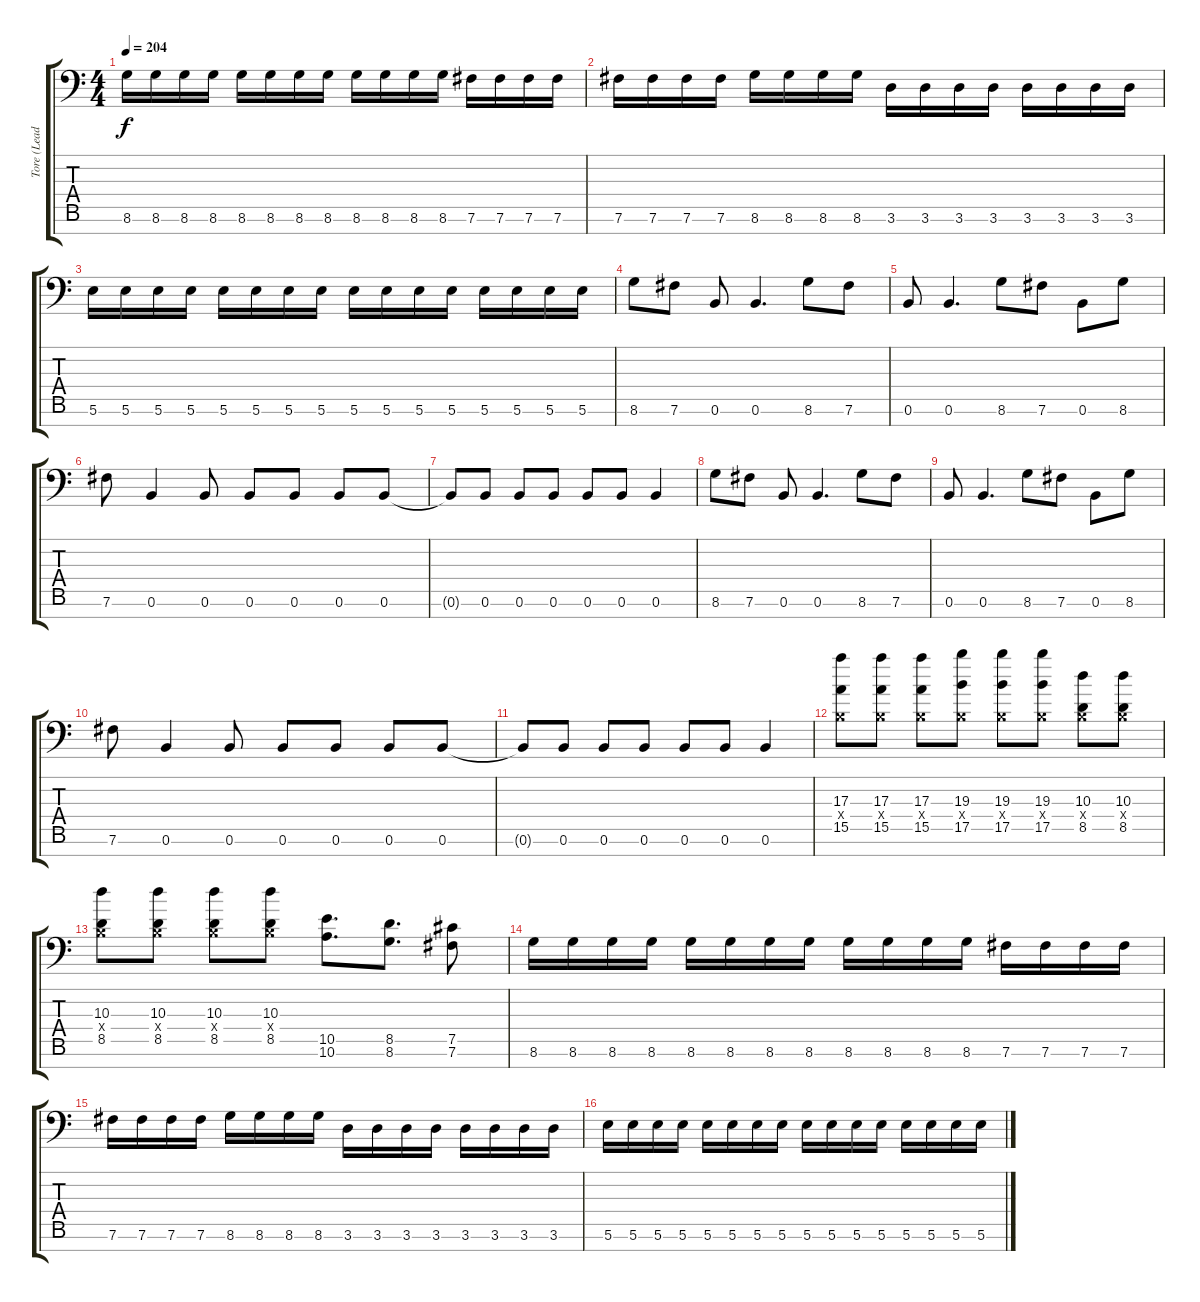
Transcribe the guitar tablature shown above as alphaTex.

\track ("Tore (Lead Guitar)" "Tore (Lead") {instrument distortionguitar}
\staff {score tabs}
\tuning (Db4 Ab3 E3 B2 Gb2 B1 Gb1) {hide}
\ts (4 4)
\tempo 204
\clef f4
\ks c
8.6.16{dy f} 8.6.16 8.6.16 8.6.16 8.6.16 8.6.16 8.6.16 8.6.16 8.6.16 8.6.16 8.6.16 8.6.16 7.6.16 7.6.16 7.6.16 7.6.16 |
7.6.16 7.6.16 7.6.16 7.6.16 8.6.16 8.6.16 8.6.16 8.6.16 3.6.16 3.6.16 3.6.16 3.6.16 3.6.16 3.6.16 3.6.16 3.6.16 |
5.6.16 5.6.16 5.6.16 5.6.16 5.6.16 5.6.16 5.6.16 5.6.16 5.6.16 5.6.16 5.6.16 5.6.16 5.6.16 5.6.16 5.6.16 5.6.16 |
8.6.8 7.6.8 0.6.8 0.6.4{d} 8.6.8 7.6.8 |
0.6.8 0.6.4{d} 8.6.8 7.6.8 0.6.8 8.6.8 |
7.6.8 0.6.4 0.6.8 0.6.8 0.6.8 0.6.8 0.6.8 |
0.6{t}.8 0.6.8 0.6.8 0.6.8 0.6.8 0.6.8 0.6.4 |
8.6.8 7.6.8 0.6.8 0.6.4{d} 8.6.8 7.6.8 |
0.6.8 0.6.4{d} 8.6.8 7.6.8 0.6.8 8.6.8 |
7.6.8 0.6.4 0.6.8 0.6.8 0.6.8 0.6.8 0.6.8 |
0.6{t}.8 0.6.8 0.6.8 0.6.8 0.6.8 0.6.8 0.6.4 |
(17.3 0.4{x} 15.5).8 (17.3 0.4{x} 15.5).8 (17.3 0.4{x} 15.5).8 (19.3 0.4{x} 17.5).8 (19.3 0.4{x} 17.5).8 (19.3 0.4{x} 17.5).8 (10.3 0.4{x} 8.5).8 (10.3 0.4{x} 8.5).8 |
(10.3 0.4{x} 8.5).8 (10.3 0.4{x} 8.5).8 (10.3 0.4{x} 8.5).8 (10.3 0.4{x} 8.5).8 (10.5 10.6).8{d} (8.5 8.6).8{d} (7.5 7.6).8 |
8.6.16 8.6.16 8.6.16 8.6.16 8.6.16 8.6.16 8.6.16 8.6.16 8.6.16 8.6.16 8.6.16 8.6.16 7.6.16 7.6.16 7.6.16 7.6.16 |
7.6.16 7.6.16 7.6.16 7.6.16 8.6.16 8.6.16 8.6.16 8.6.16 3.6.16 3.6.16 3.6.16 3.6.16 3.6.16 3.6.16 3.6.16 3.6.16 |
5.6.16 5.6.16 5.6.16 5.6.16 5.6.16 5.6.16 5.6.16 5.6.16 5.6.16 5.6.16 5.6.16 5.6.16 5.6.16 5.6.16 5.6.16 5.6.16
